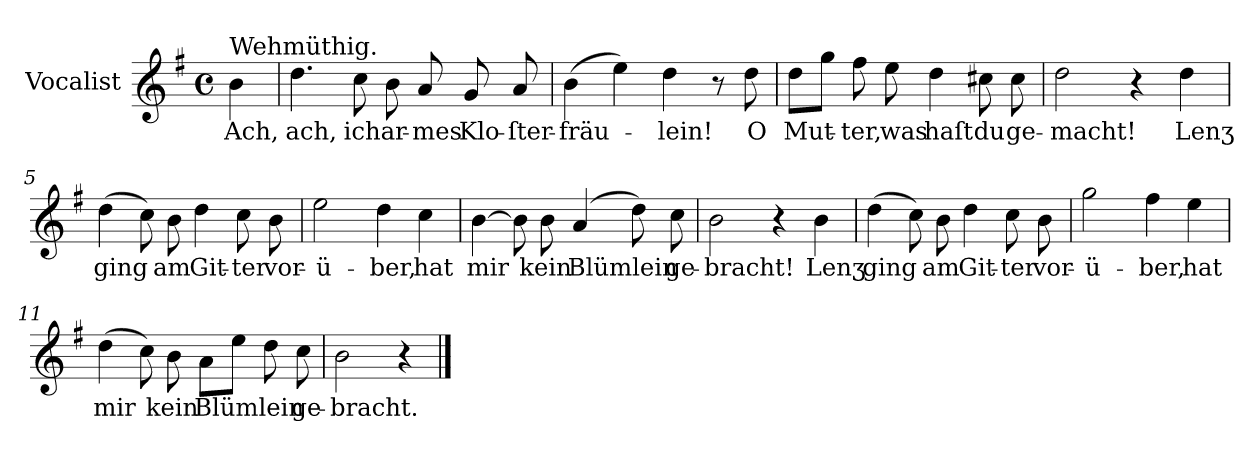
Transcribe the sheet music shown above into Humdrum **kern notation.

**kern	**text
*part1	*part1
*staff1	*staff1
*I"Vocalist	*
*clefG2	*
*k[f#]	*
*G:	*
*M4/4	*
*met(c)	*
=	=
!LO:TX:a:t=Wehmüthig.	!
4b	Ach,
=1	=1
4.dd	ach,
8cc	ich
8b	ar-
8a	-mes
8g	Klo-
8a	-ſter-
=2	=2
(4b	-fräu-
4ee)	.
4dd	-lein!
8r	.
8dd	O
=3	=3
8ddL	Mut-
8ggJ	.
8ff#	-ter,
8ee	was
4dd	haſt
8cc#X	du
8cc#	ge-
=4	=4
2dd	-macht!
4r	.
4dd	Lenʒ
=5	=5
(4dd	ging
8cc)	.
8b	am
4dd	Git-
8cc	-ter
8b	vor-
=6	=6
2ee	-ü-
4dd	-ber,
4cc	hat
=7	=7
[4b	mir
8b]	.
8b	kein
(4a	Blümlein
8dd)	.
8cc	ge-
=8	=8
2b	-bracht!
4r	.
4b	Lenʒ
=9	=9
(4dd	ging
8cc)	.
8b	am
4dd	Git-
8cc	-ter
8b	vor-
=10	=10
2gg	-ü-
4ff#	-ber,
4ee	hat
=11	=11
(4dd	mir
8cc)	.
8b	kein
8aL	Blümlein
8eeJ	.
8dd	.
8cc	ge-
=12	=12
2b	-bracht.
4r	.
==	==
*-	*-
